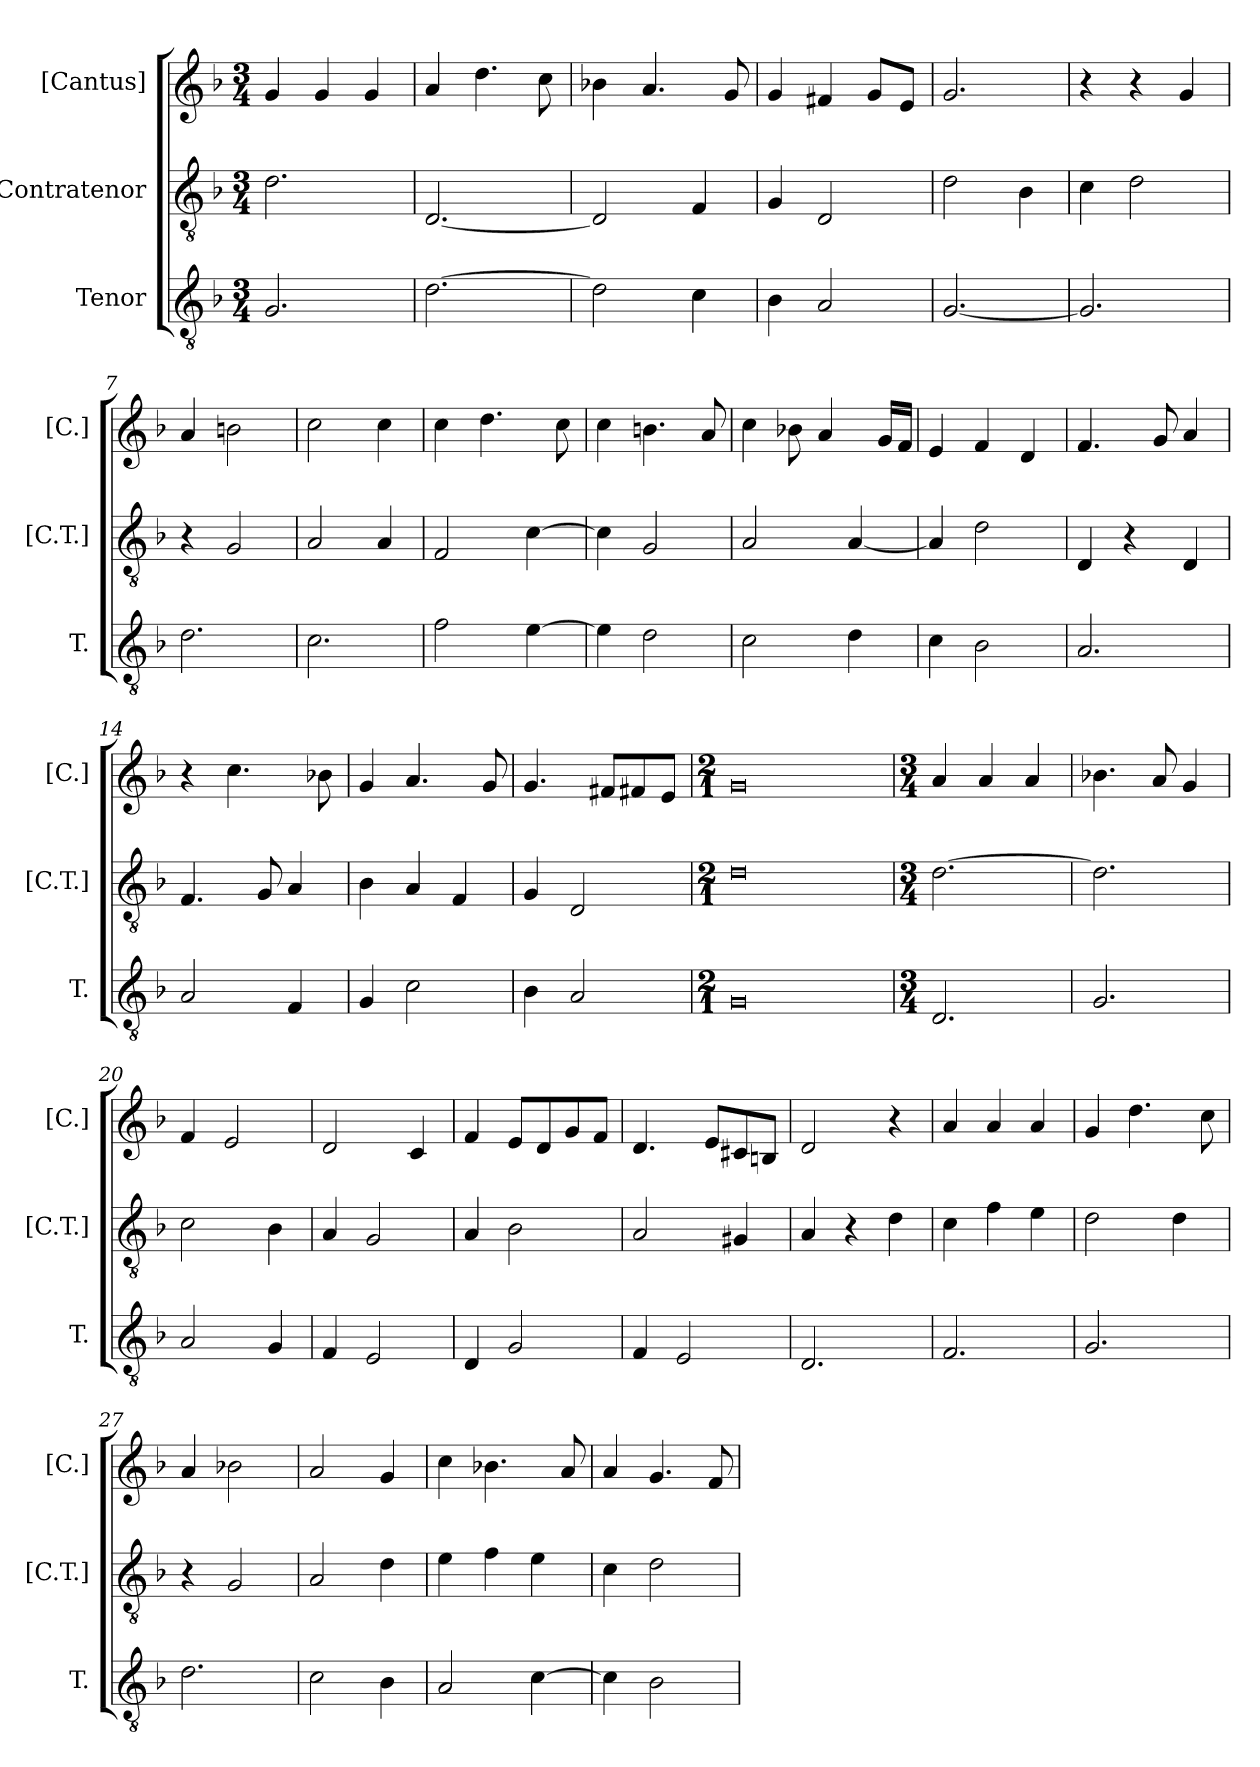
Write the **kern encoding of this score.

**kern	**kern	**kern
*part3	*part2	*part1
*staff3	*staff2	*staff1
*I"Tenor	*I"Contratenor	*I"[Cantus]
*I'T.	*I'[C.T.]	*I'[C.]
*clefGv2	*clefGv2	*clefG2
*ITrd7c12	*ITrd14c24	*
*k[b-]	*k[b-]	*k[b-]
*F:	*F:	*F:
*M3/4	*M3/4	*M3/4
=1	=1	=1
2.GG/	2.DD\	4g/
.	.	4g/
.	.	4g/
=2	=2	=2
[2.D\	[2.DDD/	4a/
.	.	4.dd\
.	.	8cc\
=3	=3	=3
2D\]	2DDD/]	4b-X\
.	.	4.a/
4C\	4FFF/	.
.	.	8g/
=4	=4	=4
4BB-\	4GGG/	4g/
2AA/	2DDD/	4f#X/
.	.	8g/L
.	.	8e/J
=5	=5	=5
[2.GG/	2DD\	2.g/
.	4BBB-\	.
=6	=6	=6
2.GG/]	4CC\	4r
.	2DD\	4r
.	.	4g/
=7	=7	=7
2.D\	4r	4a/
.	2GGG/	2b\
=8	=8	=8
2.C\	2AAA/	2cc\
.	4AAA/	4cc\
=9	=9	=9
2F\	2FFF/	4cc\
.	.	4.dd\
[4E\	[4CC\	.
.	.	8cc\
=10	=10	=10
4E\]	4CC\]	4cc\
2D\	2GGG/	4.b\
.	.	8a/
=11	=11	=11
2C\	2AAA/	4cc\
.	.	8b-X\
.	.	4a/
4D\	[4AAA/	.
.	.	16g/LL
.	.	16f/JJ
=12	=12	=12
4C\	4AAA/]	4e/
2BB-\	2DD\	4f/
.	.	4d/
=13	=13	=13
2.AA/	4DDD/	4.f/
.	4r	.
.	.	8g/
.	4DDD/	4a/
=14	=14	=14
2AA/	4.FFF/	4r
.	.	4.cc\
.	8GGG/	.
4FF/	4AAA/	.
.	.	8b-X\
=15	=15	=15
4GG/	4BBB-\	4g/
2C\	4AAA/	4.a/
.	4FFF/	.
.	.	8g/
=16	=16	=16
4BB-\	4GGG/	4.g/
2AA/	2DDD/	.
.	.	8f#X/L
.	.	8f#X/
.	.	8e/J
=17	=17	=17
*M2/1	*M2/1	*M2/1
0GG	0DD	0g
=18	=18	=18
*M3/4	*M3/4	*M3/4
2.DD/	[2.DD\	4a/
.	.	4a/
.	.	4a/
=19	=19	=19
2.GG/	2.DD\]	4.b-X\
.	.	8a/
.	.	4g/
=20	=20	=20
2AA/	2CC\	4f/
.	.	2e/
4GG/	4BBB-\	.
=21	=21	=21
4FF/	4AAA/	2d/
2EE/	2GGG/	.
.	.	4c/
=22	=22	=22
4DD/	4AAA/	4f/
2GG/	2BBB-\	8e/L
.	.	8d/
.	.	8g/
.	.	8f/J
=23	=23	=23
4FF/	2AAA/	4.d/
2EE/	.	.
.	.	8e/L
.	4GGG#X/	8c#X/
.	.	8B/J
=24	=24	=24
2.DD/	4AAA/	2d/
.	4r	.
.	4DD\	4r
=25	=25	=25
2.FF/	4CC\	4a/
.	4FF\	4a/
.	4EE\	4a/
=26	=26	=26
2.GG/	2DD\	4g/
.	.	4.dd\
.	4DD\	.
.	.	8cc\
=27	=27	=27
2.D\	4r	4a/
.	2GGG/	2b-X\
=28	=28	=28
2C\	2AAA/	2a/
4BB-\	4DD\	4g/
=29	=29	=29
2AA/	4EE\	4cc\
.	4FF\	4.b-X\
[4C\	4EE\	.
.	.	8a/
=30	=30	=30
4C\]	4CC\	4a/
2BB-\	2DD\	4.g/
.	.	8f/
=	=	=
*-	*-	*-
